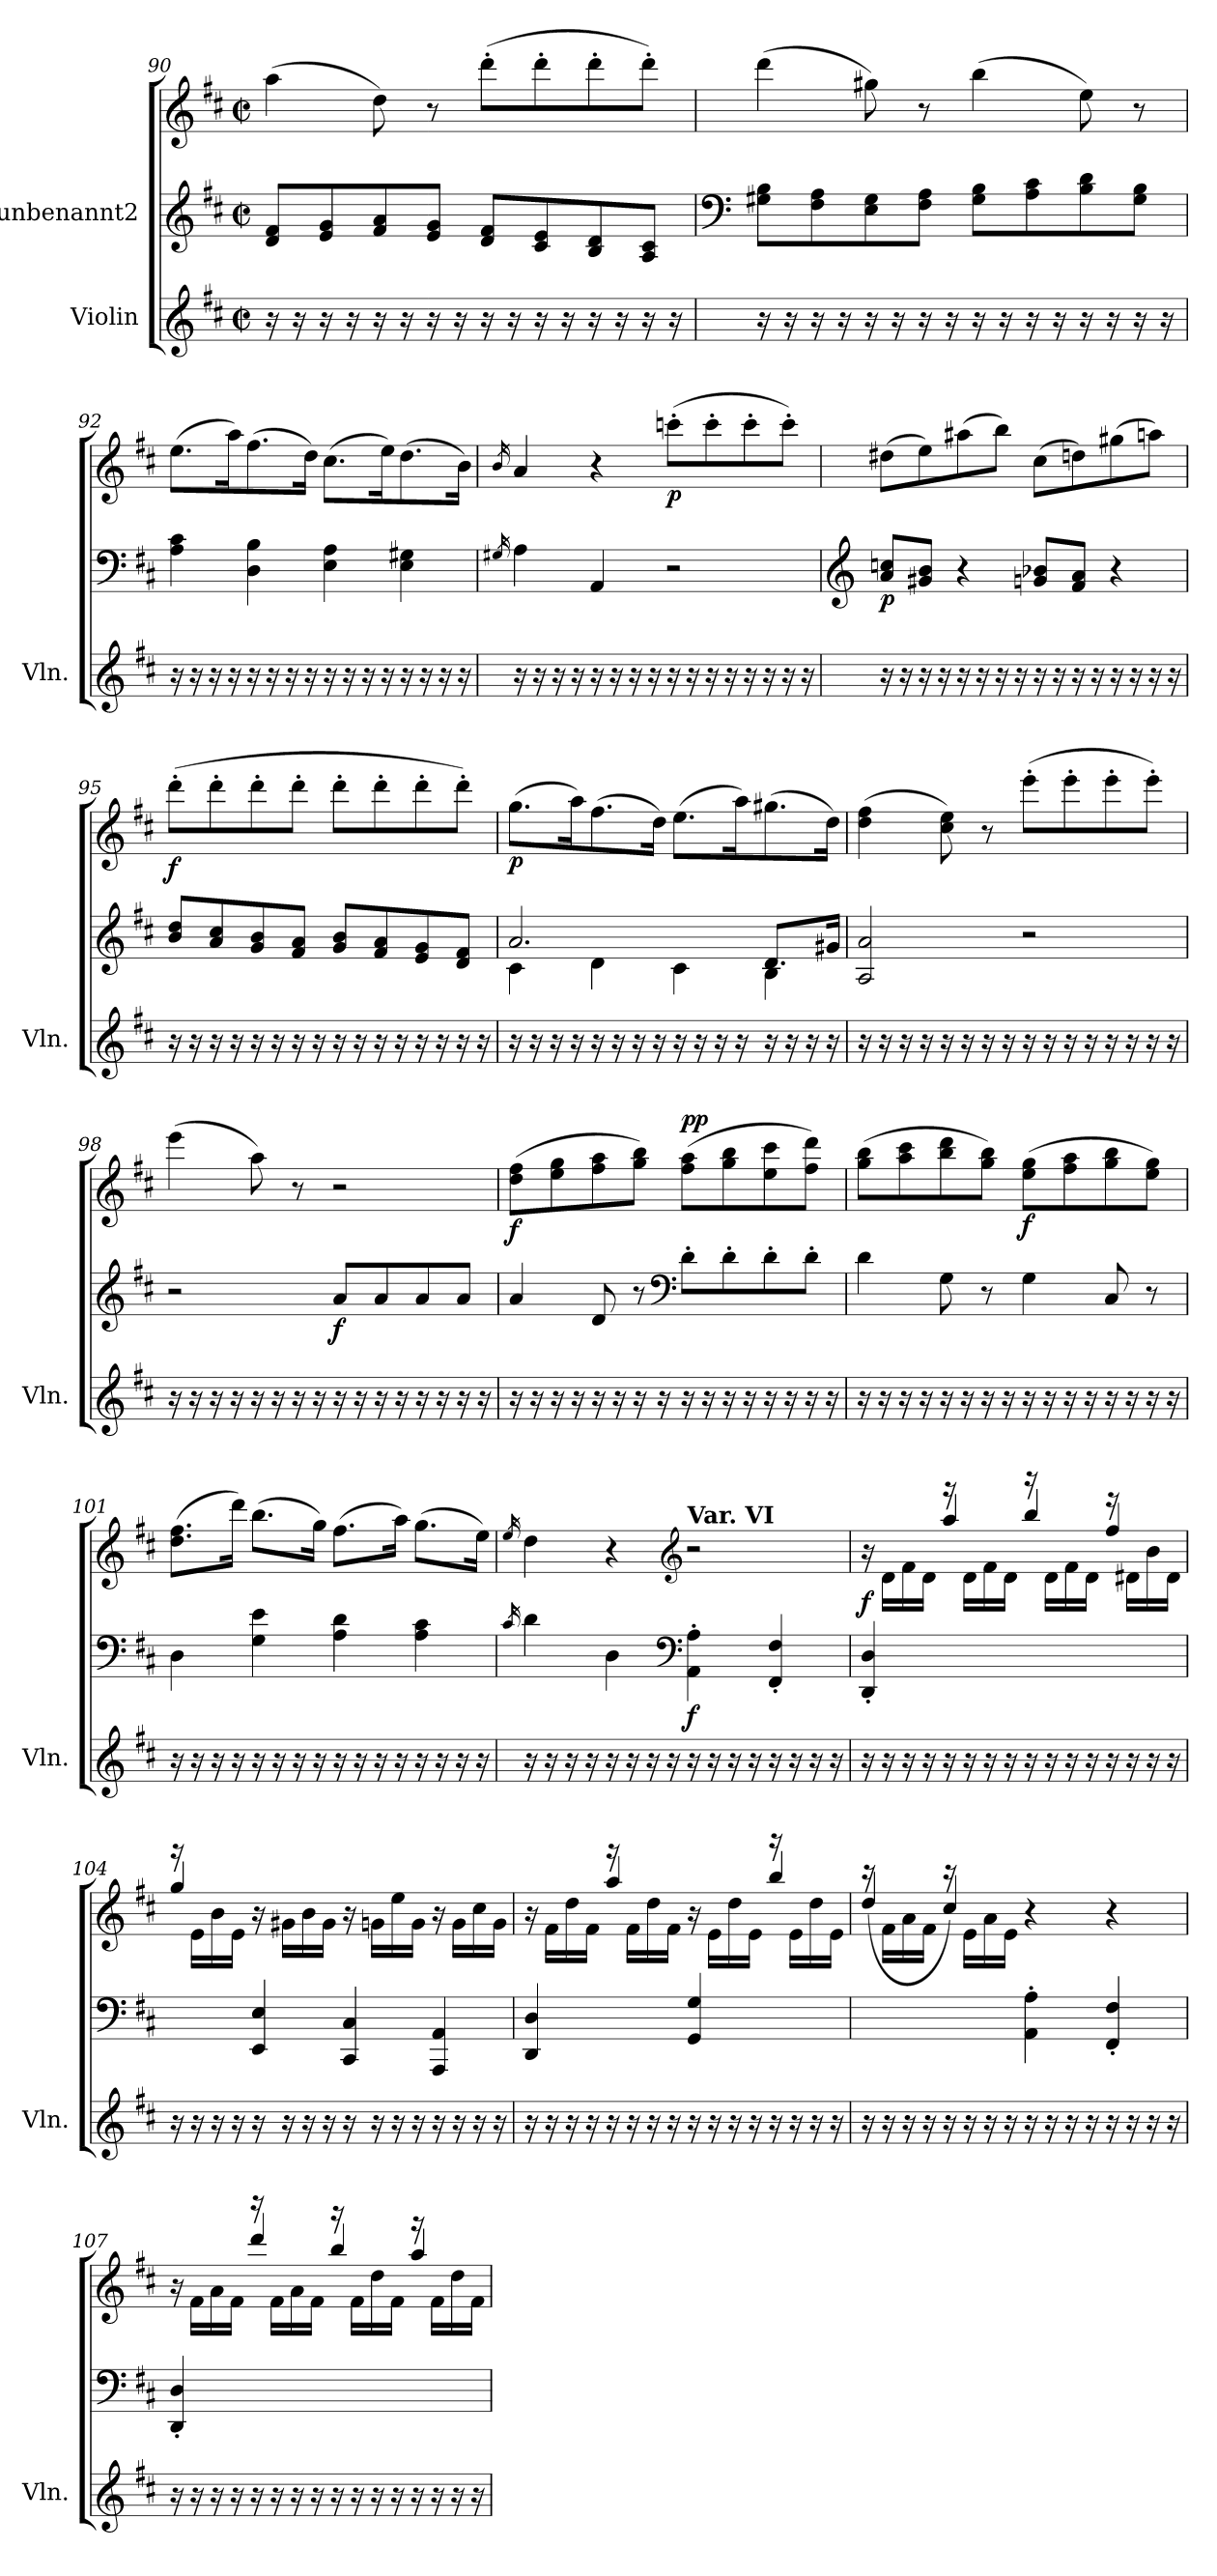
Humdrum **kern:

**kern	**kern	**kern	**dynam
*part2	*part1	*part1	*part1
*staff3	*staff2	*staff1	*staff1/2
*I"Violin	*I"unbenannt2	*	*
*I'Vln.	*	*	*
*clefG2	*clefG2	*clefG2	*
*k[f#c#]	*k[f#c#]	*k[f#c#]	*
*M2/2	*M2/2	*M2/2	*
*met(c|)	*met(c|)	*met(c|)	*
=90	=90	=90	=90
16r	8d/ 8f#/L	(>4aa\	.
16r	.	.	.
16r	8e/ 8g/	.	.
16r	.	.	.
16r	8f#/ 8a/	8dd\)	.
16r	.	.	.
16r	8e/ 8g/J	8r	.
16r	.	.	.
16r	8d/ 8f#/L	(>8ddd'\L	.
16r	.	.	.
16r	8c#/ 8e/	8ddd'\	.
16r	.	.	.
16r	8B/ 8d/	8ddd'\	.
16r	.	.	.
16r	8A/ 8c#/J	8ddd'\J)	.
16r	.	.	.
=91	=91	=91	=91
*	*clefF4	*	*
16r	8G#X\ 8B\L	(>4ddd\	.
16r	.	.	.
16r	8F#\ 8A\	.	.
16r	.	.	.
16r	8E\ 8G#\	8gg#X\)	.
16r	.	.	.
16r	8F#\ 8A\J	8r	.
16r	.	.	.
16r	8G#\ 8B\L	(>4bb\	.
16r	.	.	.
16r	8A\ 8c#\	.	.
16r	.	.	.
16r	8B\ 8d\	8ee\)	.
16r	.	.	.
16r	8G#\ 8B\J	8r	.
16r	.	.	.
!!LO:LB:g=z
=92	=92	=92	=92
16r	4A\ 4c#\	(>8.ee\L	.
16r	.	.	.
16r	.	.	.
16r	.	16aa\K)	.
16r	4D\ 4B\	(>8.ff#\	.
16r	.	.	.
16r	.	.	.
16r	.	16dd\Jk)	.
16r	4E\ 4A\	(>8.cc#\L	.
16r	.	.	.
16r	.	.	.
16r	.	16ee\K)	.
16r	4E\ 4G#X\	(>8.dd\	.
16r	.	.	.
16r	.	.	.
16r	.	16b\Jk)	.
=93	=93	=93	=93
.	16qG#X/	16qb/	.
16r	4A\	4a/	.
16r	.	.	.
16r	.	.	.
16r	.	.	.
16r	4AA/	4r	.
16r	.	.	.
16r	.	.	.
16r	.	.	.
!	!	!	!LO:DY:b
16r	2r	(>8cccn'\L	p
16r	.	.	.
16r	.	8ccc'\	.
16r	.	.	.
16r	.	8ccc'\	.
16r	.	.	.
16r	.	8ccc'\J)	.
16r	.	.	.
=94	=94	=94	=94
*	*clefG2	*	*
!	!	!	!LO:DY:b=2
16r	8a/ 8ccn/L	(>8dd#X\L	p
16r	.	.	.
16r	8g#X/ 8b/J	8ee\)	.
16r	.	.	.
16r	4r	(>8aa#X\	.
16r	.	.	.
16r	.	8bb\J)	.
16r	.	.	.
16r	8gn/ 8b-X/L	(>8cc#\L	.
16r	.	.	.
16r	8f#/ 8a/J	8ddn\)	.
16r	.	.	.
16r	4r	(>8gg#X\	.
16r	.	.	.
16r	.	8aan\J)	.
16r	.	.	.
!!LO:LB:g=z
=95	=95	=95	=95
!	!	!	!LO:DY:b
16r	8b/ 8dd/L	(>8ddd'\L	f
16r	.	.	.
16r	8a/ 8cc#/	8ddd'\	.
16r	.	.	.
16r	8g/ 8b/	8ddd'\	.
16r	.	.	.
16r	8f#/ 8a/J	8ddd'\J	.
16r	.	.	.
16r	8g/ 8b/L	8ddd'\L	.
16r	.	.	.
16r	8f#/ 8a/	8ddd'\	.
16r	.	.	.
16r	8e/ 8g/	8ddd'\	.
16r	.	.	.
16r	8d/ 8f#/J	8ddd'\J)	.
16r	.	.	.
!!LO:PB:g=z
=96	=96	=96	=96
*	*^	*	*
!	!	!	!	!LO:DY:b
16r	2.a/	4c#\	(>8.gg\L	p
16r	.	.	.	.
16r	.	.	.	.
16r	.	.	16aa\K)	.
16r	.	4d\	(>8.ff#\	.
16r	.	.	.	.
16r	.	.	.	.
16r	.	.	16dd\Jk)	.
16r	.	4c#\	(>8.ee\L	.
16r	.	.	.	.
16r	.	.	.	.
16r	.	.	16aa\K)	.
16r	8.d/L	4B\	(>8.gg#X\	.
16r	.	.	.	.
16r	.	.	.	.
16r	16g#X/Jk	.	16dd\Jk)	.
*	*v	*v	*	*
=97	=97	=97	=97
16r	2A/ 2a/	(>4dd\ 4ff#\	.
16r	.	.	.
16r	.	.	.
16r	.	.	.
16r	.	8cc#\ 8ee\)	.
16r	.	.	.
16r	.	8r	.
16r	.	.	.
16r	2r	(>8eee'\L	.
16r	.	.	.
16r	.	8eee'\	.
16r	.	.	.
16r	.	8eee'\	.
16r	.	.	.
16r	.	8eee'\J)	.
16r	.	.	.
=98	=98	=98	=98
16r	2r	(>4eee\	.
16r	.	.	.
16r	.	.	.
16r	.	.	.
16r	.	8aa\)	.
16r	.	.	.
16r	.	8r	.
16r	.	.	.
!	!	!	!LO:DY:b=2
16r	8a/L	2r	f
16r	.	.	.
16r	8a/	.	.
16r	.	.	.
16r	8a/	.	.
16r	.	.	.
16r	8a/J	.	.
16r	.	.	.
!!LO:LB:g=z
=99	=99	=99	=99
!	!	!	!LO:DY:b
16r	4a/	(>8dd\ 8ff#\L	f
16r	.	.	.
16r	.	8ee\ 8gg\	.
16r	.	.	.
16r	8d/	8ff#\ 8aa\	.
16r	.	.	.
16r	8r	8gg\ 8bb\J)	.
16r	.	.	.
*	*clefF4	*	*
!	!	!	!LO:DY:b=2
!	!	!	!LO:DY:n=1:a
16r	8d'\L	(>8ff#\ 8aa\L	p p
16r	.	.	.
16r	8d'\	8gg\ 8bb\	.
16r	.	.	.
16r	8d'\	8ee\ 8ccc#\	.
16r	.	.	.
16r	8d'\J	8ff#\ 8ddd\J)	.
16r	.	.	.
=100	=100	=100	=100
16r	4d\	(>8gg\ 8bb\L	.
16r	.	.	.
16r	.	8aa\ 8ccc#\	.
16r	.	.	.
16r	8G\	8bb\ 8ddd\	.
16r	.	.	.
16r	8r	8gg\ 8bb\J)	.
16r	.	.	.
!	!	!	!LO:DY:b
16r	4G\	(>8ee\ 8gg\L	f
16r	.	.	.
16r	.	8ff#\ 8aa\	.
16r	.	.	.
16r	8C#/	8gg\ 8bb\	.
16r	.	.	.
16r	8r	8ee\ 8gg\J)	.
16r	.	.	.
=101	=101	=101	=101
16r	4D\	(>8.dd\ 8.ff#\L	.
16r	.	.	.
16r	.	.	.
16r	.	16ddd\Jk)	.
16r	4G\ 4e\	(>8.bb\L	.
16r	.	.	.
16r	.	.	.
16r	.	16gg\Jk)	.
16r	4A\ 4d\	(>8.ff#\L	.
16r	.	.	.
16r	.	.	.
16r	.	16aa\Jk)	.
16r	4A\ 4c#\	(>8.gg\L	.
16r	.	.	.
16r	.	.	.
16r	.	16ee\Jk)	.
!!LO:LB:g=z
=102	=102	=102	=102
.	16qc#/	16qee/	.
16r	4d\	4dd\	.
16r	.	.	.
16r	.	.	.
16r	.	.	.
16r	4D\	4r	.
16r	.	.	.
16r	.	.	.
16r	.	.	.
*	*clefF4	*clefG2	*
!	!	!LO:TX:a:B:t=Var. VI	!
!	!	!	!LO:DY:b=2
16r	4AA\' 4A\'	2r	f
16r	.	.	.
16r	.	.	.
16r	.	.	.
16r	4FF#/' 4F#/'	.	.
16r	.	.	.
16r	.	.	.
16r	.	.	.
=103	=103	=103	=103
*	*	*^	*
!	!	!	!	!LO:DY:a=2
16r	4DD/' 4D/'	16r	4ryy	f
16r	.	16d\LL	.	.
16r	.	16f#\	.	.
16r	.	16d\JJ	.	.
16r	2.ryy	16r	4aa/	.
16r	.	16d\LL	.	.
16r	.	16f#\	.	.
16r	.	16d\JJ	.	.
16r	.	16r	4bb/	.
16r	.	16d\LL	.	.
16r	.	16f#\	.	.
16r	.	16d\JJ	.	.
16r	.	16r	4ff#/	.
16r	.	16d#X\LL	.	.
16r	.	16b\	.	.
16r	.	16d#\JJ	.	.
=104	=104	=104	=104	=104
16r	4ryy	16r	4gg/	.
16r	.	16e\LL	.	.
16r	.	16b\	.	.
16r	.	16e\JJ	.	.
16r	4EE/ 4E/	16r	2.ryy	.
16r	.	16g#X\LL	.	.
16r	.	16b\	.	.
16r	.	16g#\JJ	.	.
16r	4CC#/ 4C#/	16r	.	.
16r	.	16gn\LL	.	.
16r	.	16ee\	.	.
16r	.	16g\JJ	.	.
16r	4AAA/ 4AA/	16r	.	.
16r	.	16g\LL	.	.
16r	.	16cc#\	.	.
16r	.	16g\JJ	.	.
!!LO:LB:g=z	!!
=105	=105	=105	=105	=105
16r	4DD/ 4D/	16r	4ryy	.
16r	.	16f#\LL	.	.
16r	.	16dd\	.	.
16r	.	16f#\JJ	.	.
16r	4ryy	16r	4aa/	.
16r	.	16f#\LL	.	.
16r	.	16dd\	.	.
16r	.	16f#\JJ	.	.
16r	4GG/ 4G/	16r	4ryy	.
16r	.	16e\LL	.	.
16r	.	16dd\	.	.
16r	.	16e\JJ	.	.
16r	4ryy	16r	4bb/	.
16r	.	16e\LL	.	.
16r	.	16dd\	.	.
16r	.	16e\JJ	.	.
=106	=106	=106	=106	=106
16r	2ryy	16r	(<4dd/	.
16r	.	16f#\LL	.	.
16r	.	16a\	.	.
16r	.	16f#\JJ	.	.
16r	.	16r	4cc#/)	.
16r	.	16e\LL	.	.
16r	.	16a\	.	.
16r	.	16e\JJ	.	.
16r	4AA\' 4A\'	4r	2ryy	.
16r	.	.	.	.
16r	.	.	.	.
16r	.	.	.	.
16r	4FF#/' 4F#/'	4r	.	.
16r	.	.	.	.
16r	.	.	.	.
16r	.	.	.	.
=107	=107	=107	=107	=107
16r	4DD/' 4D/'	16r	4ryy	.
16r	.	16f#\LL	.	.
16r	.	16a\	.	.
16r	.	16f#\JJ	.	.
16r	2.ryy	16r	4ddd/	.
16r	.	16f#\LL	.	.
16r	.	16a\	.	.
16r	.	16f#\JJ	.	.
16r	.	16r	4bb/	.
16r	.	16f#\LL	.	.
16r	.	16dd\	.	.
16r	.	16f#\JJ	.	.
16r	.	16r	4aa/	.
16r	.	16f#\LL	.	.
16r	.	16dd\	.	.
16r	.	16f#\JJ	.	.
*	*	*v	*v	*
=	=	=	=
*-	*-	*-	*-
